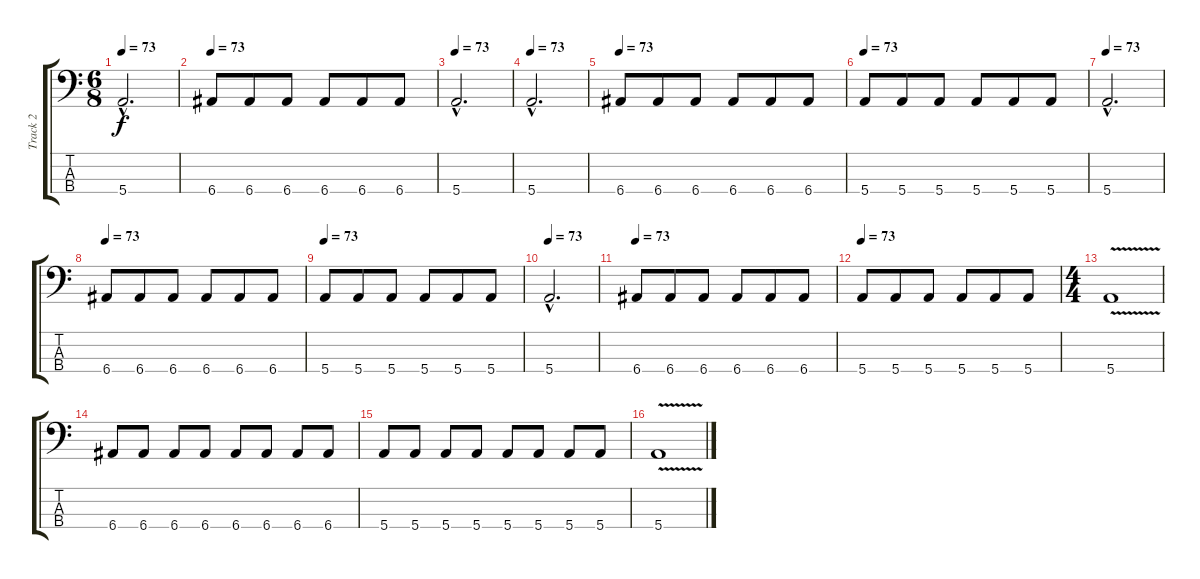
\track ("Track 2" "Track 2") {instrument slapbass2}
\staff {score tabs}
\tuning (G2 D2 A1 E1) {hide}
\ts (6 8)
\tempo 73
\clef f4
\ks c
5.4{hac}.2{d dy f} |
\tempo 73
6.4.8 6.4.8 6.4.8 6.4.8 6.4.8 6.4.8 |
\tempo 73
5.4{hac}.2{d} |
\tempo 73
5.4{hac}.2{d} |
\tempo 73
6.4.8 6.4.8 6.4.8 6.4.8 6.4.8 6.4.8 |
\tempo 73
5.4.8 5.4.8 5.4.8 5.4.8 5.4.8 5.4.8 |
\tempo 73
5.4{hac}.2{d} |
\tempo 73
6.4.8 6.4.8 6.4.8 6.4.8 6.4.8 6.4.8 |
\tempo 73
5.4.8 5.4.8 5.4.8 5.4.8 5.4.8 5.4.8 |
\tempo 73
5.4{hac}.2{d} |
\tempo 73
6.4.8 6.4.8 6.4.8 6.4.8 6.4.8 6.4.8 |
\tempo 73
5.4.8 5.4.8 5.4.8 5.4.8 5.4.8 5.4.8 |
\ts (4 4)
5.4{v}.1 |
6.4.8 6.4.8 6.4.8 6.4.8 6.4.8 6.4.8 6.4.8 6.4.8 |
5.4.8 5.4.8 5.4.8 5.4.8 5.4.8 5.4.8 5.4.8 5.4.8 |
5.4{v}.1
